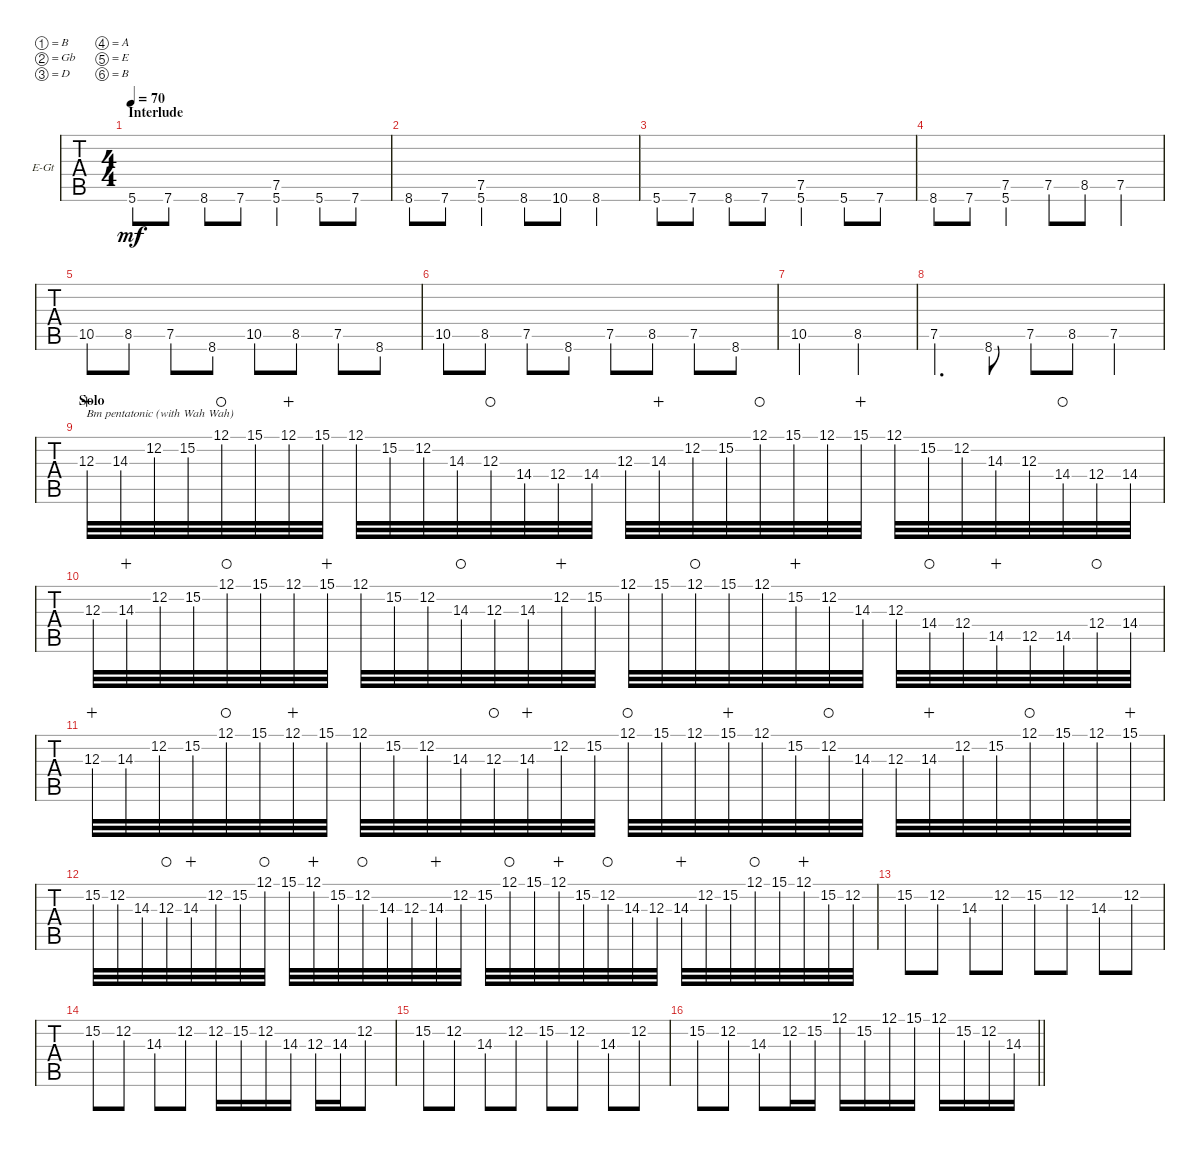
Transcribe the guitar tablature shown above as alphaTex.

\bracketExtendMode groupsimilarinstruments
\firstSystemTrackNameOrientation horizontal
\otherSystemsTrackNameOrientation horizontal
\track ("Lead Guitar" "E-Gt") {instrument distortionguitar}
\staff {tabs}
\tuning (B3 Gb3 D3 A2 E2 B1)
\ts (4 4)
\section ("" "Interlude")
\scale
0.25
\tempo 70
\accidentals auto
\clef g2
\ottava regular
\simile none
\ks c
5.6.8{dy mf} 7.6.8 8.6.8 7.6.8 (5.6 7.5).4 5.6.8 7.6.8 |
\scale
0.25 8.6.8 7.6.8 (5.6 7.5).4 8.6.8 10.6.8 8.6.4 |
\scale
0.25 5.6.8 7.6.8 8.6.8 7.6.8 (5.6 7.5).4 5.6.8 7.6.8 |
\scale
0.25 8.6.8 7.6.8 (7.5 5.6).4 7.5.8 8.5.8 7.5.4 |
\scale
0.280936 10.5.8 8.5.8 7.5.8 8.6.8 10.5.8 8.5.8 7.5.8 8.6.8 |
\scale
0.280936 10.5.8 8.5.8 7.5.8 8.6.8 7.5.8 8.5.8 7.5.8 8.6.8 |
\scale
0.157191 10.5.2 8.5.2 |
\scale
0.280936 7.5.4{d} 8.6.8 7.5.8 8.5.8 7.5.4 |
\section ("" "Solo")
\scale
0.215596 12.3.32{txt "Bm pentatonic (with Wah Wah)" wahc} 14.3.32 12.2.32 15.2.32 12.1.32{waho} 15.1.32 12.1.32{wahc} 15.1.32 12.1.32 15.2.32 12.2.32 14.3.32 12.3.32{waho} 14.4.32 12.4.32 14.4.32 12.3.32 14.3.32{wahc} 12.2.32 15.2.32 12.1.32{waho} 15.1.32 12.1.32 15.1.32{wahc} 12.1.32 15.2.32 12.2.32 14.3.32 12.3.32 14.4.32{waho} 12.4.32 14.4.32 |
\scale
0.284404 12.3.32 14.3.32{wahc} 12.2.32 15.2.32 12.1.32{waho} 15.1.32 12.1.32 15.1.32{wahc} 12.1.32 15.2.32 12.2.32 14.3.32{waho} 12.3.32 14.3.32 12.2.32{wahc} 15.2.32 12.1.32 15.1.32 12.1.32{waho} 15.1.32 12.1.32 15.2.32{wahc} 12.2.32 14.3.32 12.3.32 14.4.32{waho} 12.4.32 14.5.32{wahc} 12.5.32 14.5.32 12.4.32{waho} 14.4.32 |
\scale
0.215596 12.3.32{wahc} 14.3.32 12.2.32 15.2.32 12.1.32{waho} 15.1.32 12.1.32{wahc} 15.1.32 12.1.32 15.2.32 12.2.32 14.3.32 12.3.32{waho} 14.3.32{wahc} 12.2.32 15.2.32 12.1.32{waho} 15.1.32 12.1.32 15.1.32{wahc} 12.1.32 15.2.32 12.2.32{waho} 14.3.32 12.3.32 14.3.32{wahc} 12.2.32 15.2.32 12.1.32{waho} 15.1.32 12.1.32 15.1.32{wahc} |
\scale
0.284404 15.2.32 12.2.32 14.3.32 12.3.32{waho} 14.3.32{wahc} 12.2.32 15.2.32 12.1.32{waho} 15.1.32 12.1.32{wahc} 15.2.32 12.2.32{waho} 14.3.32 12.3.32 14.3.32{wahc} 12.2.32 15.2.32 12.1.32{waho} 15.1.32 12.1.32{wahc} 15.2.32 12.2.32{waho} 14.3.32 12.3.32 14.3.32{wahc} 12.2.32 15.2.32 12.1.32{waho} 15.1.32 12.1.32{wahc} 15.2.32 12.2.32 |
\scale
0.215596 15.2.8 12.2.8 14.3.8 12.2.8 15.2.8 12.2.8 14.3.8 12.2.8 |
\scale
0.284404 15.2.8 12.2.8 14.3.8 12.2.8 12.2.16 15.2.16 12.2.16 14.3.16 12.3.16 14.3.16 12.2.8 |
\scale
0.215596 15.2.8 12.2.8 14.3.8 12.2.8 15.2.8 12.2.8 14.3.8 12.2.8 |
\scale
0.284404
\barLineRight lightlight
15.2.8 12.2.8 14.3.8 12.2.16 15.2.16 12.1.16 15.2.16 12.1.16 15.1.16 12.1.16 15.2.16 12.2.16 14.3.16
